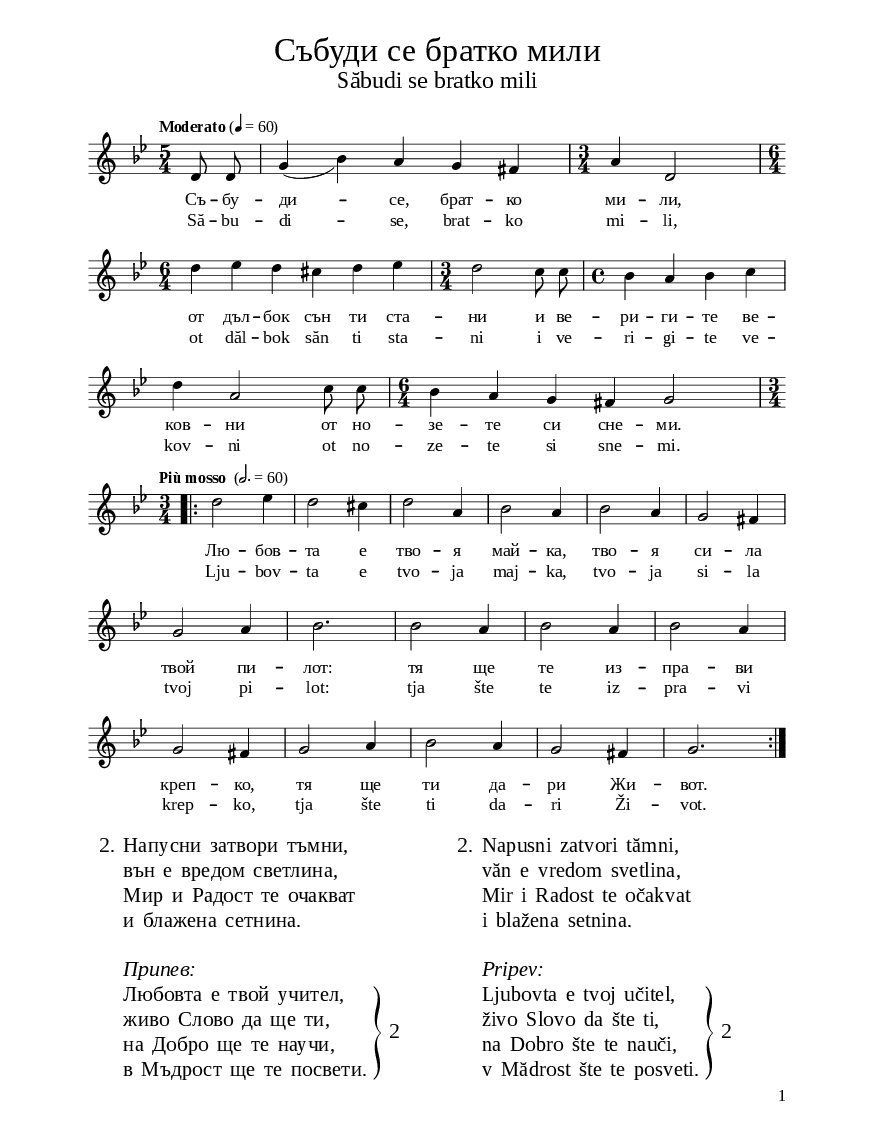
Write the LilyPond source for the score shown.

\version "2.24.1"

% include paper part and global functions
\include "include/globals.ily"

"rightBraces025" = \markup {
  \column {
    % repeat braces



    \translate #'(0 . -17.5 )
    \right-brace #45





  }
  \column {
    % repeat numbers


    \translate #'(0 . -17.9 )
    2




  }
}


\bookpart {
  \label #'ref025
  \tocItem \markup "Събуди се братко мили – Săbudi se bratko mili"
  \include "include/bookpart-paper.ily"
  \score {
    \include "include/score-layout.ily"

    \new Voice \absolute {
      \clef treble
      \key g \minor
      \time 5/4
      \tempoFunc "Moderato" 4 "60"
      \autoBeamOff

      \partial 4
      d'8 d'8 | \slurDown g'4(bes'4) \slurNeutral a'4 g'4 fis'4 | \time 3/4 a'4 d'2 | \time 6/4 \break
      d''4 es''4 d''4 cis''4 d''4 es''4 | \time 3/4 d''2 c''8 c''8 | \time 4/4 bes'4 a'4 bes'4 c''4 \break
      d''4 a'2 c''8 c''8 | \time 6/4 bes'4 a'4 g'4 fis'4 g'2 | \time 3/4 \break
      \repeat volta 2 {


        \tempoFunc "Più mosso " 2. "60"
        d''2 es''4 | d''2 cis''4| d''2  a'4 | bes'2 a'4 | bes'2 a'4 | g'2 fis'4 | \break
        g'2 a'4 | bes'2. | bes'2 a'4 | bes'2 a'4 | bes'2 a'4| \break
        g'2 fis'4 | g'2 a'4 | bes'2 a'4 | g'2 fis'4 | g'2. |
      }
    }

    \addlyrics {
      Съ -- бу -- ди -- се, брат -- ко ми -- ли,
      от дъл -- бок сън ти ста -- ни и ве -- ри -- ги -- те ве --
      ков -- ни от но -- зе -- те си сне -- ми.
      Лю -- бов -- та е тво -- я май -- ка, тво -- я си -- ла
      твой пи -- лот: тя ще те из -- пра -- ви
      креп -- ко, тя ще ти да -- ри Жи -- вот.
    }
   \addlyrics {
      Să -- bu -- di -- se, brat -- ko mi -- li,
      ot dăl -- bok săn ti sta -- ni i ve -- ri -- gi -- te ve --
      kov -- ni ot no -- ze -- te si sne -- mi.
      Lju -- bov -- ta e tvo -- ja maj -- ka, tvo -- ja si -- la
      tvoj pi -- lot: tja šte te iz -- pra -- vi
      krep -- ko, tja šte ti da -- ri Ži -- vot.
    }

    \header {
      title = \titleFunc "Събуди се братко мили" "Săbudi se bratko mili"
    }

    \midi{}

  } % score




  \markup \fontsize #bgCoupletFontSize {
    \hspace #1
    \override #`(baseline-skip . ,bgCoupletBaselineSkip) % affects space between column lines
    \column {

      \line { 2.  Напусни затвори тъмни, }
      \line {   "   " вън е вредом светлина, }
      \line {   "   " Мир и Радост те очакват }
      \line {   "   " и блажена сетнина. }
      \line { " " }
      \line { "   " \italic {Припев: } }
      \line { "   "Любовта е твой учител, }
      \line {   "   " живо Слово да ще ти, }
      \line {   "   " на Добро ще те научи, }
      \line {   "   " в Мъдрост ще те посвети. }

    }
    \"rightBraces025"

    \hspace #5
    \override #`(baseline-skip . ,bgCoupletBaselineSkip) % affects space between column lines
    \column {

      \line { 2.  Napusni zatvori tămni, }
      \line {   "   " văn e vredom svetlina, }
      \line {   "   " Mir i Radost te očakvat }
      \line {   "   " i blažena setnina. }
      \line { " " }
      \line { "   " \italic {Pripev: } }
      \line { "   "Ljubovta e tvoj učitel, }
      \line {   "   " živo Slovo da šte ti, }
      \line {   "   " na Dobro šte te nauči, }
      \line {   "   " v Mădrost šte te posveti. }

    } %column
    \"rightBraces025"
  } % markup

  \pageBreak

  \markup \fontsize #bgCoupletFontSize {
    \hspace #1
    \override #`(baseline-skip . ,bgCoupletBaselineSkip) % affects space between column lines
    \column {


      \line { 3. И на брата си продумай }
      \line {   "   " сладка дума с подтик нов; }
      \line {   "   " ти сърцето му да стоплиш }
      \line {   "   " с твойта искрена любов. }
      \line { " " }
      \line { "   " \italic {Припев: } }
      \line { "   "Любовта е твой спасител, }
      \line {   "   " нея в помощ призови: }
      \line {   "   " тя душата ти от гнета }
      \line {   "   " скоро ще освободи. }
    } \"rightBraces025"


    \hspace #5
    \override #`(baseline-skip . ,bgCoupletBaselineSkip) % affects space between column lines
    \column {
      \line { 3. I na brata si produmaj }
      \line {   "   " sladka duma s podtik nov; }
      \line {   "   " ti sărceto mu da stopliš }
      \line {   "   " s tvojta iskrena ljubov. }
      \line { " " }
      \line { "   " \italic {Pripev: } }
      \line { "   "Ljubovta e tvoj spasitel, }
      \line {   "   " neja v pomošt prizovi: }
      \line {   "   " tja dušata ti ot gneta }
      \line {   "   " skoro šte osvobodi. }
    } %column
    \"rightBraces025"
  } % markup

  \markup \empty-two

  % include foreign translation(s) of the song
  \version "2.22.1"

\markup \fill-line { \fontsize #deTitleFontSize "Wache auf, lieber Bruder" }
\markup \null
\markup \null
\markup \fontsize #deCoupletFontSize {
  \hspace #10
  \override #`(baseline-skip . ,deCoupletBaselineSkip)

  \column {
     \line { " " }

      \line { 1. Wache auf, lieber Bruder, }
      \line {   "   " erhebe dich vom tiefen Schlaf}
      \line {   "   " und nimm die jahrhundertealten Ketten}
      \line {   "   " von deinen Füßen ab.}

      \line { " " }
      \line { "   " \italic { Refrain :}  }
      \line { "   "Die Liebe ist deine Mutter,}
      \line {   "   "deine Kraft, dein Pilot – }
      \line {   "   " sie wird dich stark aufrichten, }
      \line {   "   " dir das Leben schenken. }

       \line { " " }
      \line {    2. Verlasse dein düsteres Gefängnis, }
      \line {   "   "draußen ist überall Licht; }
      \line {   "   " Frieden und Freude erwarten dich, }
      \line {   "   " und selige Nachwirkungen. }


      \line { " " }
       \line { "   " \italic { Refrain :}  }
      \line { "   "Die Liebe ist dein Meister, }
      \line {   "   " auf dass sie dir das lebendige Wort geben wird - }
      \line {   "   " sie wird dich das Gute lehren }
      \line {   "   " und dich in die Weisheit einweihen. }


      \line { " " }
      \line { 3. Und sage deinem Bruder, }
      \line {   "   " ein süßes Wort mit einem neuen Impuls - }
      \line {   "   " damit du sein Herz erwärmst }
      \line {   "   " mit deiner aufrichtigen Liebe.}

       \line { " " }
    \line { "   " \italic { Refrain }: }
      \line {"   "Die Liebe ist dein Retter: }
      \line {   "   " Ruf sie zur Hilfe – }
      \line {   "   " sie wird deine Seele vom Joch}
      \line {   "   " bald befreien.}

    }

    }


} % bookpart
